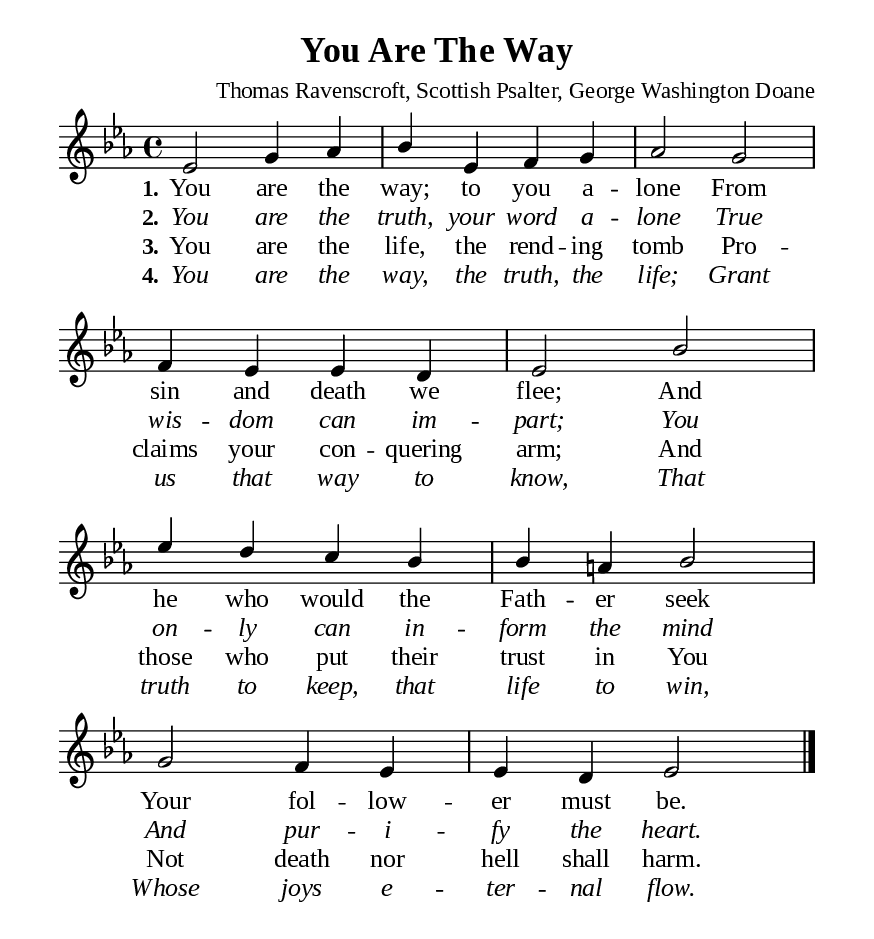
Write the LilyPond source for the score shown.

\version "2.18.2"

\header {
  title = "You Are The Way"
  composer = "Thomas Ravenscroft, Scottish Psalter, George Washington Doane"
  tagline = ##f
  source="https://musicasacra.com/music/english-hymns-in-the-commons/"
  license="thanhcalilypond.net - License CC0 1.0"
}

global= {
  \key ees \major
  \time 4/4
  \override Score.BarNumber.break-visibility = ##(#f #f #f)
  \override Lyrics.LyricSpace.minimum-distance = #3.0
}

\paper {
  #(set-paper-size "a5")
  top-margin = 10\mm
  bottom-margin = 10\mm
  left-margin = 10\mm
  right-margin = 10\mm
  indent = #0
  #(define fonts
	 (make-pango-font-tree "Liberation Serif"
	 		       "Liberation Serif"
			       "Liberation Serif"
			       (/ 20 20)))
  system-system-spacing = #'((basic-distance . 3) (padding . 3))
}

printItalic = \with {
  \override LyricText.font-shape = #'italic
}

% Verse music
musicVerseSoprano = \relative c' {
  %{	01	%} ees2 g4 aes |
  %{	02	%} bes ees, f g |
  %{	03	%} aes2 g |
  %{	04	%} f4 ees ees d |
  %{	05	%} ees2 bes' |
  %{	06	%} ees4 d c bes |
  %{	07	%} bes a! bes2 |
  %{	08	%} g f4 ees |
  %{	09	%} ees d ees2 \bar "|."
}

% Verse lyrics
verseOne = \lyricmode {
  \set stanza = #"1."
  You are the way; to you a -- lone
  From sin and death we flee;
  And he who would the Fath -- er seek
  Your fol -- low -- er must be.
}

verseTwo = \lyricmode {
  \set stanza = #"2."
  You are the truth, your word a -- lone
  True wis -- dom can im -- part;
  You on -- ly can in -- form the mind
  And pur -- i -- fy the heart.
}

verseThree = \lyricmode {
  \set stanza = #"3."
  You are the life, the rend -- ing tomb
  Pro -- claims your con -- quering arm;
  And those who put their trust in You
  Not death nor hell shall harm.
}

verseFour = \lyricmode {
  \set stanza = #"4."
  You are the way, the truth, the life;
  Grant us that way to know,
  That truth to keep, that life to win,
  Whose joys e -- ter -- nal flow.
}

% Layout
\score {
    \new ChoirStaff <<
      \new Staff <<
        \clef "treble"
        \new Voice = "sopranos" { \global \stemUp \slurUp \musicVerseSoprano }
      >>
      \new Lyrics \lyricsto sopranos \verseOne
      \new Lyrics \printItalic \lyricsto sopranos \verseTwo
      \new Lyrics \lyricsto sopranos \verseThree
      \new Lyrics \printItalic \lyricsto sopranos \verseFour
    >>
}
